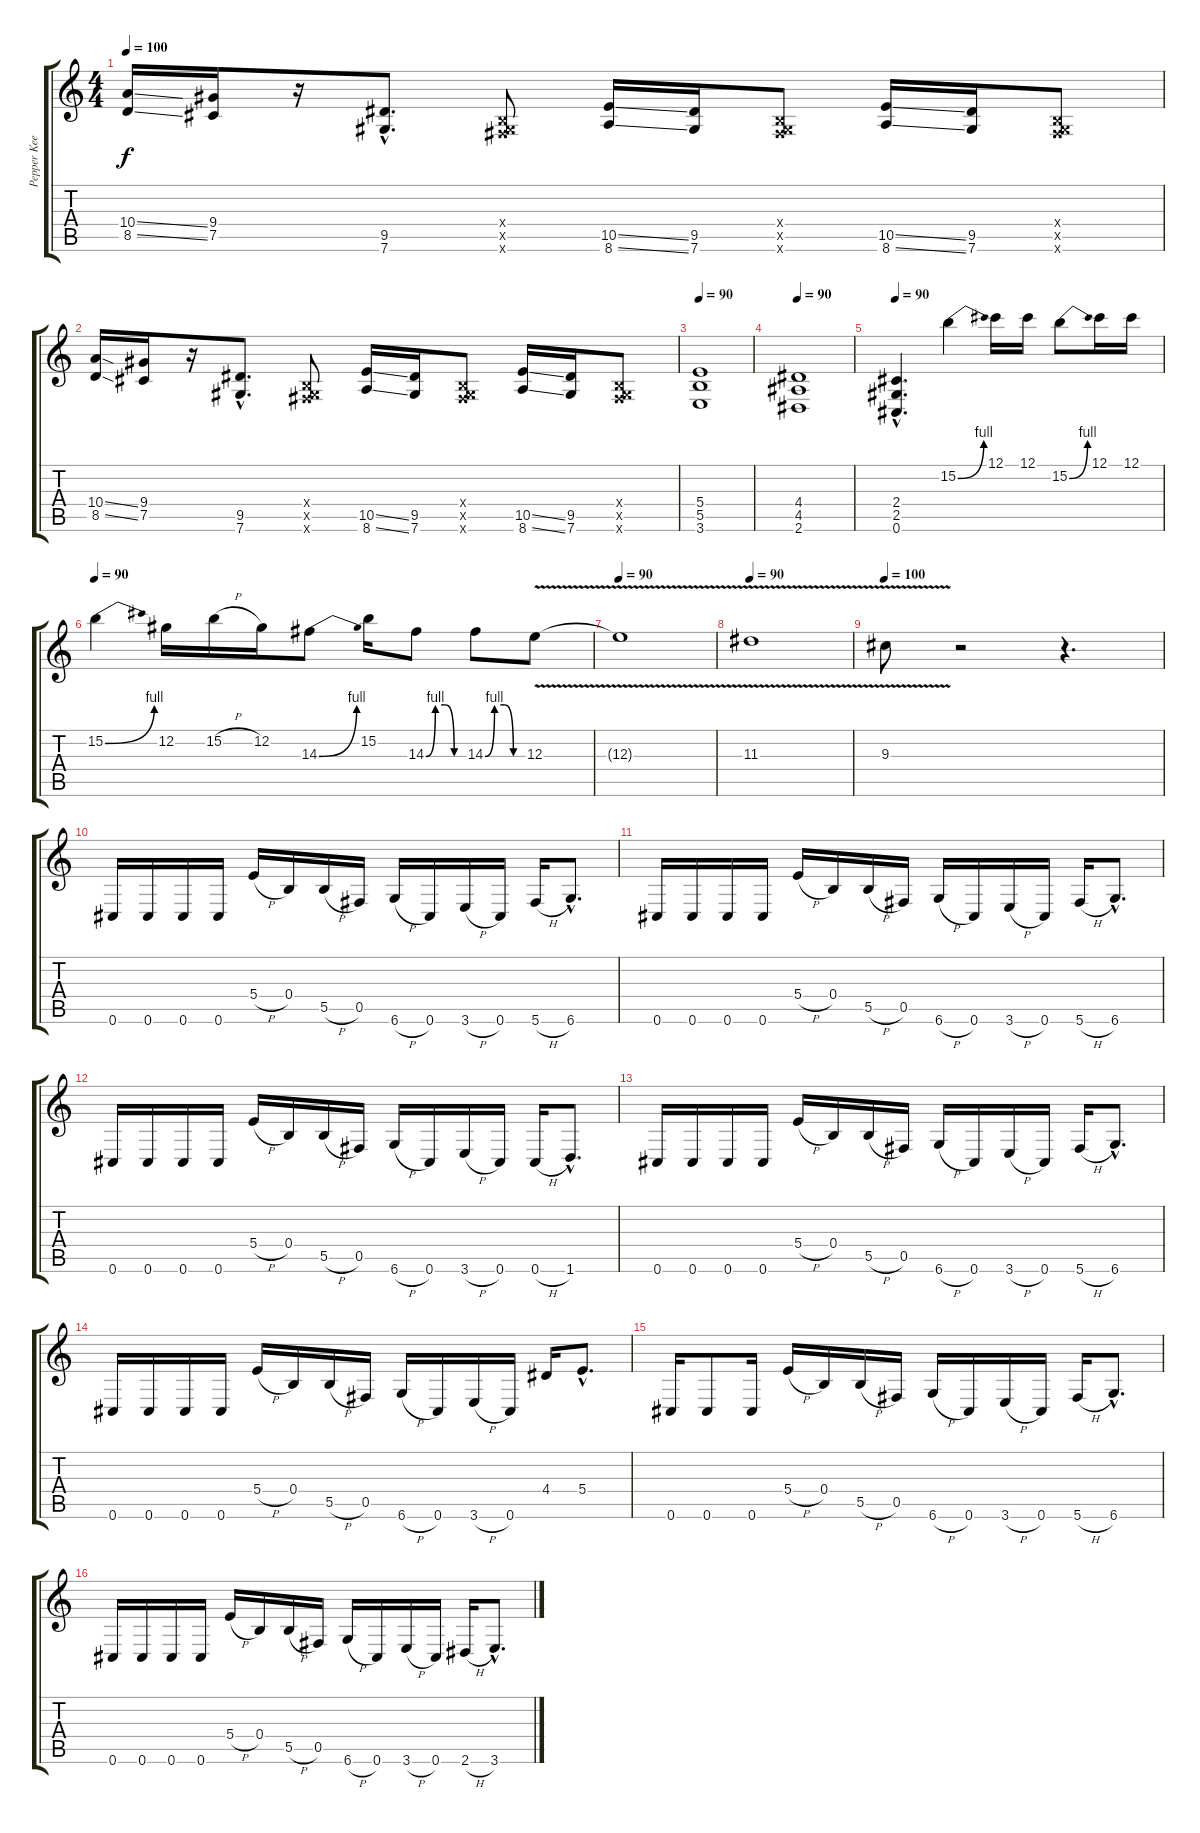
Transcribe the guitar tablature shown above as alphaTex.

\track ("Pepper Keenan" "Pepper Kee") {instrument overdrivenguitar}
\staff {score tabs}
\tuning (Db4 Ab3 E3 B2 Gb2 Db2) {hide}
\ts (4 4)
\tempo 100
\clef g2
\ks c
(10.4{ss} 8.5{ss}).16{dy f} (9.4 7.5).16 r.16 (9.5{hac} 7.6{hac}).8{d} (0.4{x} 0.5{x} 7.6{x}).8 (10.5{ss} 8.6{ss}).16 (9.5 7.6).16 (0.4{x} 0.5{x} 7.6{x}).8 (10.5{ss} 8.6{ss}).16 (9.5 7.6).16 (0.4{x} 0.5{x} 7.6{x}).8 |
(10.4{ss} 8.5{ss}).16 (9.4 7.5).16 r.16 (9.5{hac} 7.6{hac}).8{d} (0.4{x} 0.5{x} 7.6{x}).8 (10.5{ss} 8.6{ss}).16 (9.5 7.6).16 (0.4{x} 0.5{x} 7.6{x}).8 (10.5{ss} 8.6{ss}).16 (9.5 7.6).16 (0.4{x} 0.5{x} 7.6{x}).8 |
\tempo 90
(5.4 5.5 3.6).1 |
\tempo 90
(4.4 4.5 2.6).1 |
\tempo 90
(2.4{hac} 2.5{hac} 0.6{hac}).4{d} 15.2{be (bend 0 0 60 4)}.4 12.1.16 12.1.16 15.2{be (bend 0 0 60 4)}.8 12.1.16 12.1.16 |
\tempo 90
15.2{be (bend 0 0 60 4)}.4 12.2.16 15.2{h}.16 12.2.16 14.3{be (bend 0 0 60 4)}.8 15.2.16 14.3{be (custom 0 0 15 4 30 4 45 0 60 0)}.8 14.3{be (custom 0 0 15 4 30 4 45 0 60 0)}.8 12.3{v}.8 |
\tempo 90
12.3{t}.1 |
\tempo 90
11.3{v}.1 |
\tempo 100
9.3{v}.8 r.2 r.4{d} |
0.6.16 0.6.16 0.6.16 0.6.16 5.4{h}.16 0.4.16 5.5{h}.16 0.5.16 6.6{h}.16 0.6.16 3.6{h}.16 0.6.16 5.6{h}.16 6.6{hac}.8{d} |
0.6.16 0.6.16 0.6.16 0.6.16 5.4{h}.16 0.4.16 5.5{h}.16 0.5.16 6.6{h}.16 0.6.16 3.6{h}.16 0.6.16 5.6{h}.16 6.6{hac}.8{d} |
0.6.16 0.6.16 0.6.16 0.6.16 5.4{h}.16 0.4.16 5.5{h}.16 0.5.16 6.6{h}.16 0.6.16 3.6{h}.16 0.6.16 0.6{h}.16 1.6{hac}.8{d} |
0.6.16 0.6.16 0.6.16 0.6.16 5.4{h}.16 0.4.16 5.5{h}.16 0.5.16 6.6{h}.16 0.6.16 3.6{h}.16 0.6.16 5.6{h}.16 6.6{hac}.8{d} |
0.6.16 0.6.16 0.6.16 0.6.16 5.4{h}.16 0.4.16 5.5{h}.16 0.5.16 6.6{h}.16 0.6.16 3.6{h}.16 0.6.16 4.4.16 5.4{hac}.8{d} |
0.6.16 0.6.8 0.6.16 5.4{h}.16 0.4.16 5.5{h}.16 0.5.16 6.6{h}.16 0.6.16 3.6{h}.16 0.6.16 5.6{h}.16 6.6{hac}.8{d} |
0.6.16 0.6.16 0.6.16 0.6.16 5.4{h}.16 0.4.16 5.5{h}.16 0.5.16 6.6{h}.16 0.6.16 3.6{h}.16 0.6.16 2.6{h}.16 3.6{hac}.8{d}
